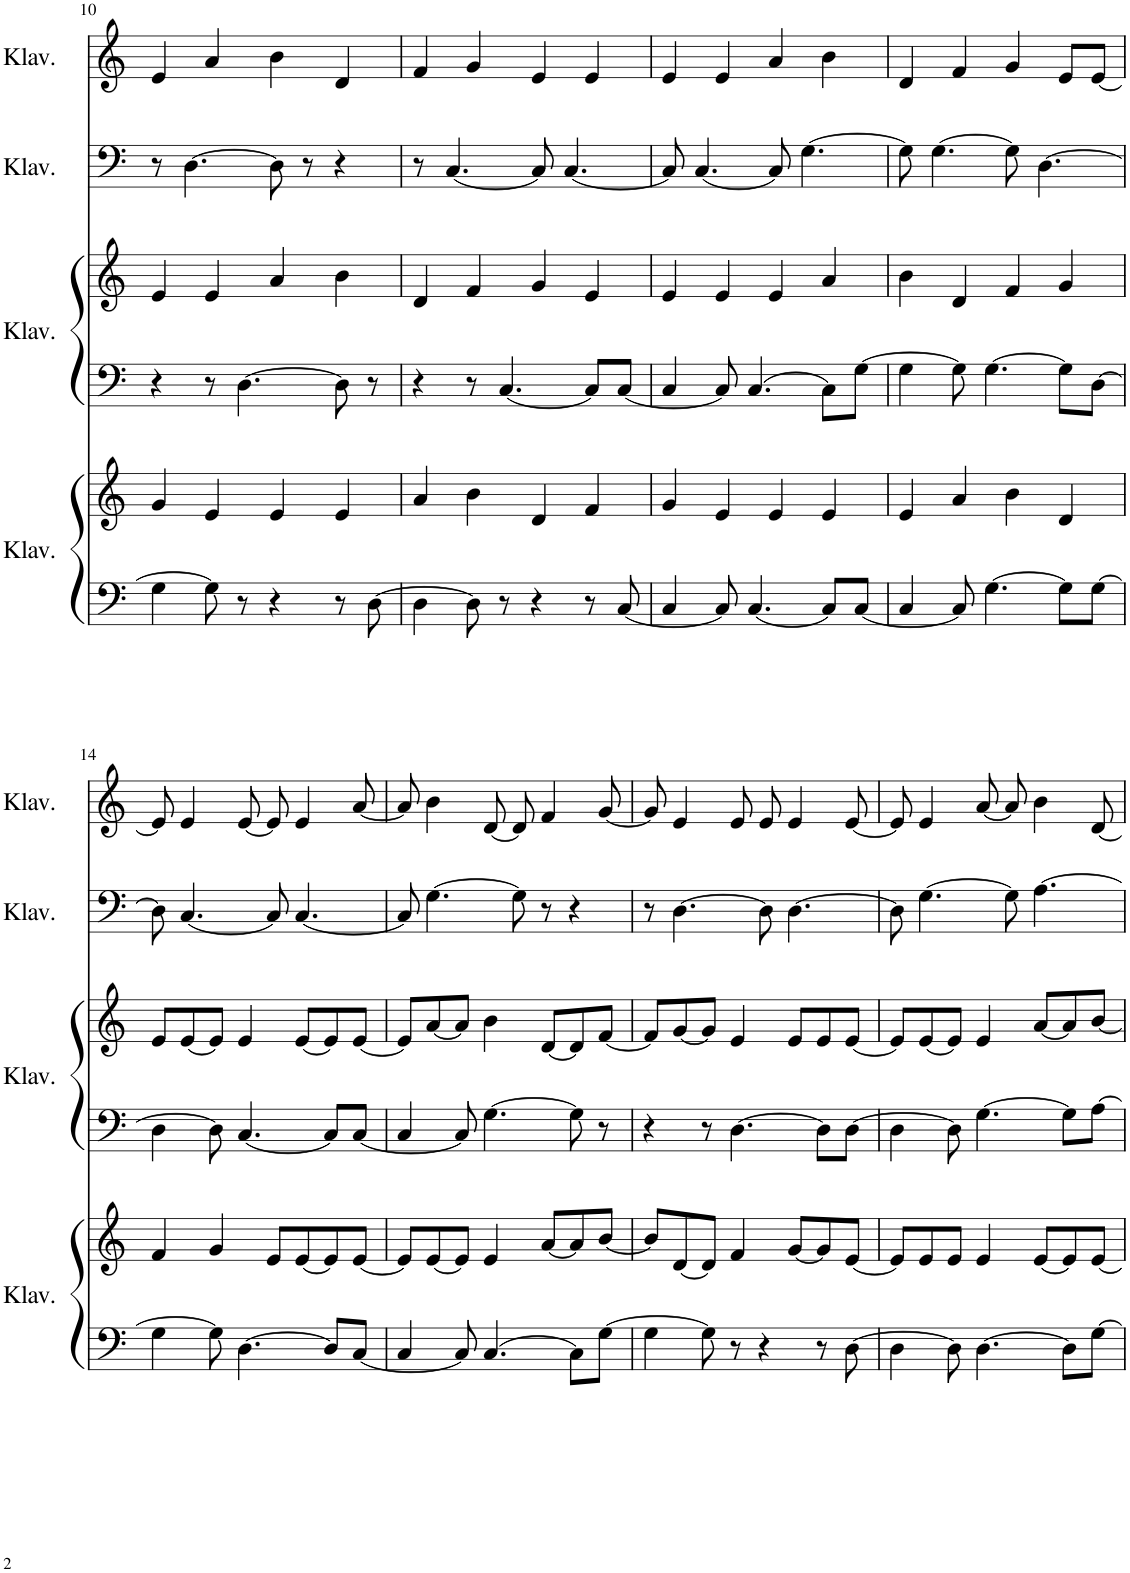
**kern	**kern	**kern	**kern	**kern	**kern
*part4	*part4	*part3	*part3	*part2	*part1
*staff6	*staff5	*staff4	*staff3	*staff2	*staff1
*I"Klavier	*	*I"Klavier	*	*I"Klavier	*I"Klavier
*I'Klav.	*	*I'Klav.	*	*I'Klav.	*I'Klav.
!!LO:PB:g=z
*clefF4	*clefG2	*clefF4	*clefG2	*clefF4	*clefG2
*k[]	*k[]	*k[]	*k[]	*k[]	*k[]
*M4/4	*M4/4	*M4/4	*M4/4	*M4/4	*M4/4
=10	=10	=10	=10	=10	=10
4G\	4g/	4r	4e/	8r	4e/
.	.	.	.	[4.D\	.
8G\]	4e/	8r	4e/	.	4a/
8r	.	[4.D\	.	.	.
4r	4e/	.	4a/	8D\]	4b\
.	.	.	.	8r	.
8r	4e/	8D\]	4b\	4r	4d/
[8D\	.	8r	.	.	.
=11	=11	=11	=11	=11	=11
4D\	4a/	4r	4d/	8r	4f/
.	.	.	.	[4.C/	.
8D\]	4b\	8r	4f/	.	4g/
8r	.	[4.C/	.	.	.
4r	4d/	.	4g/	8C/]	4e/
.	.	.	.	[4.C/	.
8r	4f/	8C/L]	4e/	.	4e/
[8C/	.	[8C/J	.	.	.
=12	=12	=12	=12	=12	=12
4C/	4g/	4C/	4e/	8C/]	4e/
.	.	.	.	[4.C/	.
8C/]	4e/	8C/]	4e/	.	4e/
[4.C/	.	[4.C/	.	.	.
.	4e/	.	4e/	8C/]	4a/
.	.	.	.	[4.G\	.
8C/L]	4e/	8C\L]	4a/	.	4b\
[8C/J	.	[8G\J	.	.	.
=13	=13	=13	=13	=13	=13
4C/	4e/	4G\	4b\	8G\]	4d/
.	.	.	.	[4.G\	.
8C/]	4a/	8G\]	4d/	.	4f/
[4.G\	.	[4.G\	.	.	.
.	4b\	.	4f/	8G\]	4g/
.	.	.	.	[4.D\	.
8G\L]	4d/	8G\L]	4g/	.	8e/L
[8G\J	.	[8D\J	.	.	[8e/J
!!LO:LB:g=z
=14	=14	=14	=14	=14	=14
4G\	4f/	4D\	8e/L	8D\]	8e/]
.	.	.	[8e/	[4.C/	4e/
8G\]	4g/	8D\]	8e/J]	.	.
[4.D\	.	[4.C/	4e/	.	[8e/
.	8e/L	.	.	8C/]	8e/]
.	[8e/	.	[8e/L	[4.C/	4e/
8D/L]	8e/]	8C/L]	8e/]	.	.
[8C/J	[8e/J	[8C/J	[8e/J	.	[8a/
=15	=15	=15	=15	=15	=15
4C/	8e/L]	4C/	8e/L]	8C/]	8a/]
.	[8e/	.	[8a/	[4.G\	4b\
8C/]	8e/J]	8C/]	8a/J]	.	.
[4.C/	4e/	[4.G\	4b\	.	[8d/
.	.	.	.	8G\]	8d/]
.	[8a/L	.	[8d/L	8r	4f/
8C\L]	8a/]	8G\]	8d/]	4r	.
[8G\J	[8b/J	8r	[8f/J	.	[8g/
=16	=16	=16	=16	=16	=16
4G\	8b/L]	4r	8f/L]	8r	8g/]
.	[8d/	.	[8g/	[4.D\	4e/
8G\]	8d/J]	8r	8g/J]	.	.
8r	4f/	[4.D\	4e/	.	8e/
4r	.	.	.	8D\]	8e/
.	[8g/L	.	8e/L	[4.D\	4e/
8r	8g/]	8D\L]	8e/	.	.
[8D\	[8e/J	[8D\J	[8e/J	.	[8e/
=17	=17	=17	=17	=17	=17
4D\	8e/L]	4D\	8e/L]	8D\]	8e/]
.	8e/	.	[8e/	[4.G\	4e/
8D\]	8e/J	8D\]	8e/J]	.	.
[4.D\	4e/	[4.G\	4e/	.	[8a/
.	.	.	.	8G\]	8a/]
.	[8e/L	.	[8a/L	[4.A\	4b\
8D\L]	8e/]	8G\L]	8a/]	.	.
[8G\J	[8e/J	[8A\J	[8b/J	.	[8d/
=	=	=	=	=	=
*-	*-	*-	*-	*-	*-
